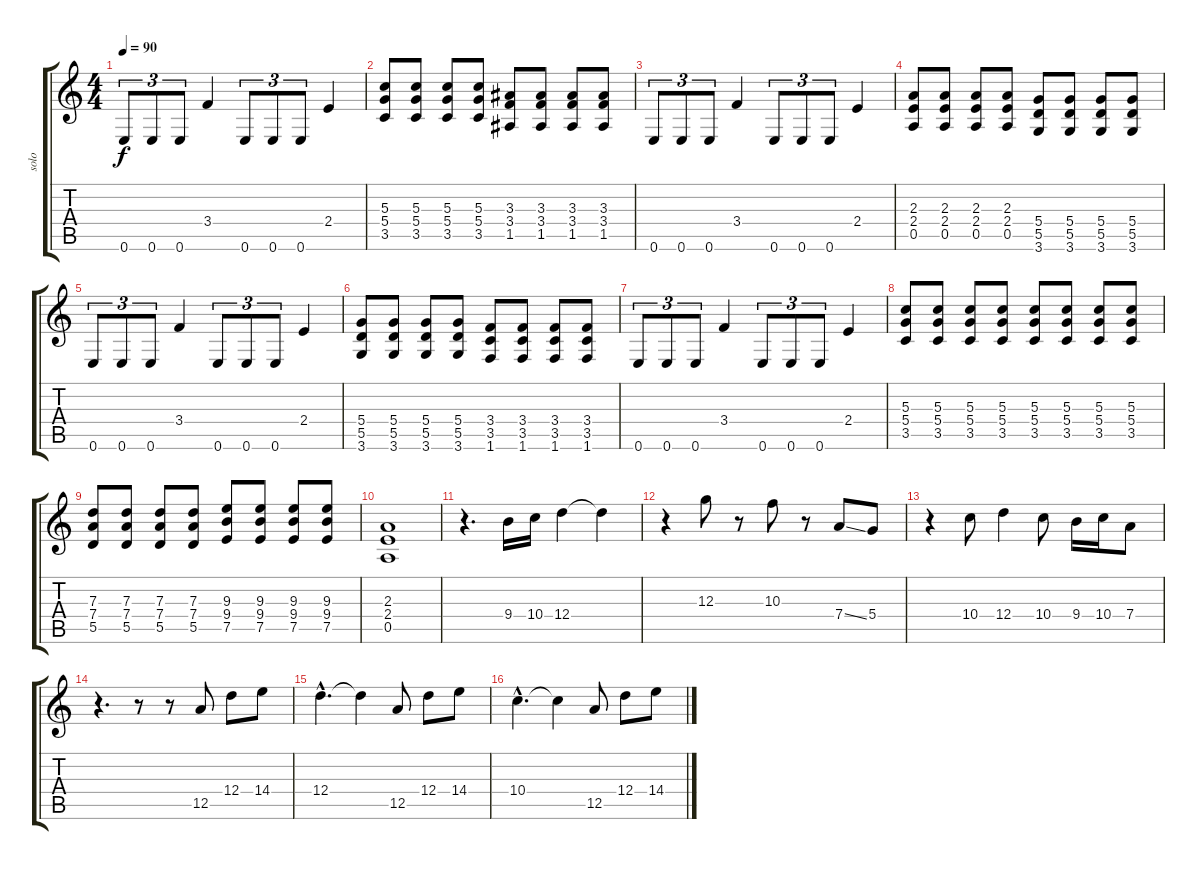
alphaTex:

\track ("solo" "solo") {instrument distortionguitar}
\staff {score tabs}
\tuning (E4 B3 G3 D3 A2 E2) {hide}
\ts (4 4)
\tempo 90
\clef g2
\ks c
0.6.8{tu (3 2) dy f} 0.6.8{tu (3 2)} 0.6.8{tu (3 2)} 3.4.4 0.6.8{tu (3 2)} 0.6.8{tu (3 2)} 0.6.8{tu (3 2)} 2.4.4 |
(5.3 5.4 3.5).8 (5.3 5.4 3.5).8 (5.3 5.4 3.5).8 (5.3 5.4 3.5).8 (3.3 3.4 1.5).8 (3.3 3.4 1.5).8 (3.3 3.4 1.5).8 (3.3 3.4 1.5).8 |
0.6.8{tu (3 2)} 0.6.8{tu (3 2)} 0.6.8{tu (3 2)} 3.4.4 0.6.8{tu (3 2)} 0.6.8{tu (3 2)} 0.6.8{tu (3 2)} 2.4.4 |
(2.3 2.4 0.5).8 (2.3 2.4 0.5).8 (2.3 2.4 0.5).8 (2.3 2.4 0.5).8 (5.4 5.5 3.6).8 (5.4 5.5 3.6).8 (5.4 5.5 3.6).8 (5.4 5.5 3.6).8 |
0.6.8{tu (3 2)} 0.6.8{tu (3 2)} 0.6.8{tu (3 2)} 3.4.4 0.6.8{tu (3 2)} 0.6.8{tu (3 2)} 0.6.8{tu (3 2)} 2.4.4 |
(5.4 5.5 3.6).8 (5.4 5.5 3.6).8 (5.4 5.5 3.6).8 (5.4 5.5 3.6).8 (3.4 3.5 1.6).8 (3.4 3.5 1.6).8 (3.4 3.5 1.6).8 (3.4 3.5 1.6).8 |
0.6.8{tu (3 2)} 0.6.8{tu (3 2)} 0.6.8{tu (3 2)} 3.4.4 0.6.8{tu (3 2)} 0.6.8{tu (3 2)} 0.6.8{tu (3 2)} 2.4.4 |
(5.3 5.4 3.5).8 (5.3 5.4 3.5).8 (5.3 5.4 3.5).8 (5.3 5.4 3.5).8 (5.3 5.4 3.5).8 (5.3 5.4 3.5).8 (5.3 5.4 3.5).8 (5.3 5.4 3.5).8 |
(7.3 7.4 5.5).8 (7.3 7.4 5.5).8 (7.3 7.4 5.5).8 (7.3 7.4 5.5).8 (9.3 9.4 7.5).8 (9.3 9.4 7.5).8 (9.3 9.4 7.5).8 (9.3 9.4 7.5).8 |
(2.3 2.4 0.5).1 |
r.4{d} 9.4.16 10.4.16 12.4.4 12.4{t}.4 |
r.4 12.3.8 r.8 10.3.8 r.8 7.4{ss}.8 5.4.8 |
r.4 10.4.8 12.4.4 10.4.8 9.4.16 10.4.16 7.4.8 |
r.4{d} r.8 r.8 12.5.8 12.4.8 14.4.8 |
12.4{hac}.4{d} 12.4{t}.4 12.5.8 12.4.8 14.4.8 |
10.4{hac}.4{d} 10.4{t}.4 12.5.8 12.4.8 14.4.8
